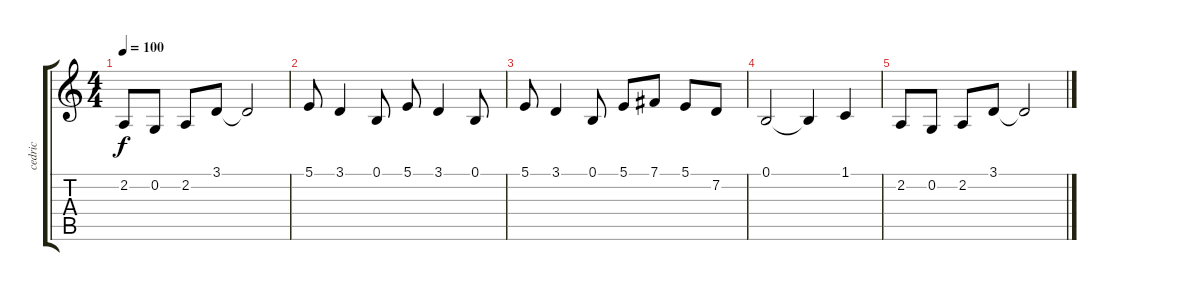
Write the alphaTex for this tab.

\track ("cedric" "cedric") {instrument cello}
\staff {score tabs}
\tuning (B3 G3 D3 A2 E2 B1) {hide}
\ts (4 4)
\tempo 100
\clef g2
\ks c
2.2.8{dy f} 0.2.8 2.2.8 3.1.8 3.1{t}.2 |
5.1.8 3.1.4 0.1.8 5.1.8 3.1.4 0.1.8 |
5.1.8 3.1.4 0.1.8 5.1.8 7.1.8 5.1.8 7.2.8 |
0.1.2 0.1{t}.4 1.1.4 |
2.2.8 0.2.8 2.2.8 3.1.8 3.1{t}.2
